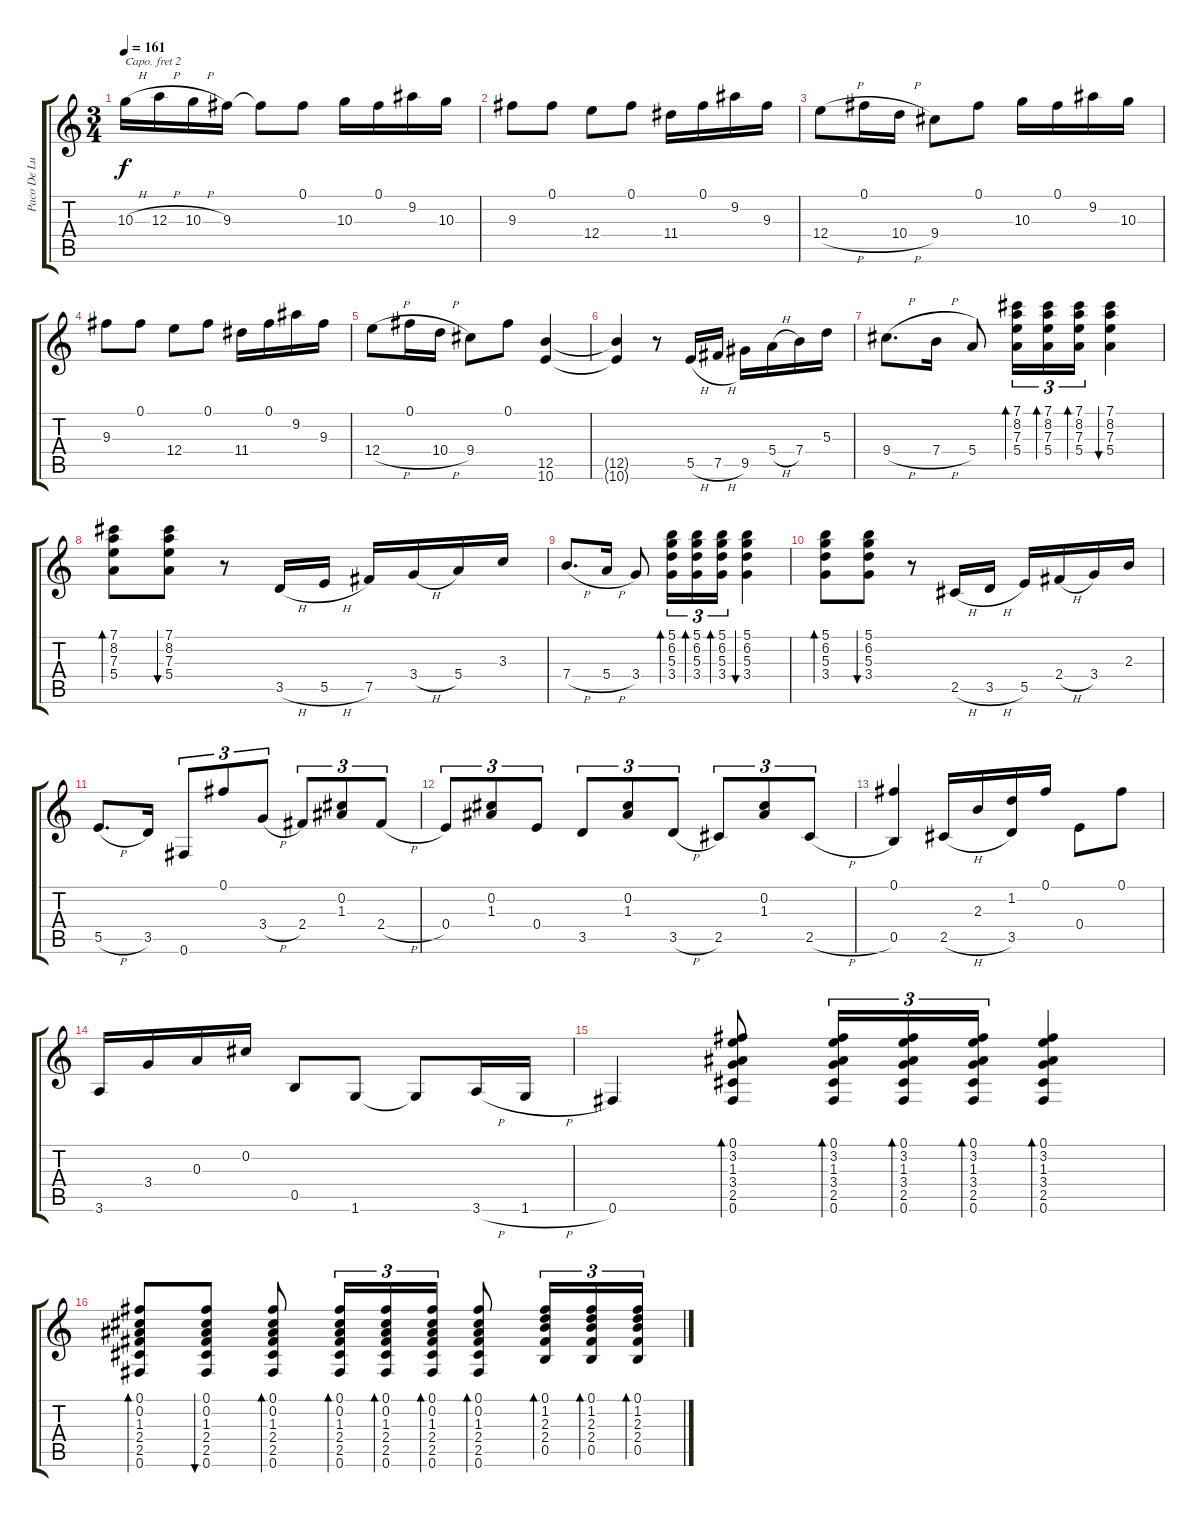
\track ("Paco De Lucia" "Paco De Lu") {solo instrument acousticguitarnylon}
\staff {score tabs}
\capo 2
\tuning (E4 B3 G3 D3 A2 E2) {hide}
\ts (3 4)
\tempo 161
\clef g2
\ks c
10.3{h}.16{dy f} 12.3{h}.16 10.3{h}.16 9.3.16 9.3{t}.8 0.1.8 10.3.16 0.1.16 9.2.16 10.3.16 |
9.3.8 0.1.8 12.4.8 0.1.8 11.4.16 0.1.16 9.2.16 9.3.16 |
12.4{h}.8 0.1.16 10.4{h}.16 9.4.8 0.1.8 10.3.16 0.1.16 9.2.16 10.3.16 |
9.3.8 0.1.8 12.4.8 0.1.8 11.4.16 0.1.16 9.2.16 9.3.16 |
12.4{h}.8 0.1.16 10.4{h}.16 9.4.8 0.1.8 (12.5 10.6).4 |
(12.5{t} 10.6{t}).4 r.8 5.5{h}.16 7.5{h}.16 9.5.16 5.4{h}.16 7.4.16 5.3.16 |
9.4{h}.8{d} 7.4{h}.16 5.4.8 (7.1 8.2 7.3 5.4).16{tu (3 2) bd 60} (7.1 8.2 7.3 5.4).16{tu (3 2) bd 60} (7.1 8.2 7.3 5.4).16{tu (3 2) bd 60} (7.1 8.2 7.3 5.4).4{bu 60} |
(7.1 8.2 7.3 5.4).8{bd 60} (7.1 8.2 7.3 5.4).8{bu 60} r.8 3.5{h}.16 5.5{h}.16 7.5.16 3.4{h}.16 5.4.16 3.3.16 |
7.4{h}.8{d} 5.4{h}.16 3.4.8 (5.1 6.2 5.3 3.4).16{tu (3 2) bd 60} (5.1 6.2 5.3 3.4).16{tu (3 2) bd 60} (5.1 6.2 5.3 3.4).16{tu (3 2) bd 60} (5.1 6.2 5.3 3.4).4{bu 60} |
(5.1 6.2 5.3 3.4).8{bd 60} (5.1 6.2 5.3 3.4).8{bu 60} r.8 2.5{h}.16 3.5{h}.16 5.5.16 2.4{h}.16 3.4.16 2.3.16 |
5.5{h}.8{d} 3.5.16 0.6.8{tu (3 2)} 0.1.8{tu (3 2)} 3.4{h}.8{tu (3 2)} 2.4.8{tu (3 2)} (0.2 1.3).8{tu (3 2)} 2.4{h}.8{tu (3 2)} |
0.4.8{tu (3 2)} (0.2 1.3).8{tu (3 2)} 0.4.8{tu (3 2)} 3.5.8{tu (3 2)} (0.2 1.3).8{tu (3 2)} 3.5{h}.8{tu (3 2)} 2.5.8{tu (3 2)} (0.2 1.3).8{tu (3 2)} 2.5{h}.8{tu (3 2)} |
(0.1 0.5).4 2.5{h}.16 2.3.16 (1.2 3.5).16 0.1.16 0.4.8 0.1.8 |
3.6.16 3.4.16 0.3.16 0.2.16 0.5.8 1.6.8 1.6{t}.8 3.6{h}.16 1.6{h}.16 |
0.6.4 (0.1 3.2 1.3 3.4 2.5 0.6).8{bd 60} (0.1 3.2 1.3 3.4 2.5 0.6).16{tu (3 2) bd 60} (0.1 3.2 1.3 3.4 2.5 0.6).16{tu (3 2) bd 60} (0.1 3.2 1.3 3.4 2.5 0.6).16{tu (3 2) bd 60} (0.1 3.2 1.3 3.4 2.5 0.6).4{bd 60} |
(0.1 0.2 1.3 2.4 2.5 0.6).8{bd 60} (0.1 0.2 1.3 2.4 2.5 0.6).8{bu 60} (0.1 0.2 1.3 2.4 2.5 0.6).8{bd 60} (0.1 0.2 1.3 2.4 2.5 0.6).16{tu (3 2) bd 60} (0.1 0.2 1.3 2.4 2.5 0.6).16{tu (3 2) bd 60} (0.1 0.2 1.3 2.4 2.5 0.6).16{tu (3 2) bd 60} (0.1 0.2 1.3 2.4 2.5 0.6).8{bd 60} (0.1 1.2 2.3 2.4 0.5).16{tu (3 2) bd 60} (0.1 1.2 2.3 2.4 0.5).16{tu (3 2) bd 60} (0.1 1.2 2.3 2.4 0.5).16{tu (3 2) bd 60}
